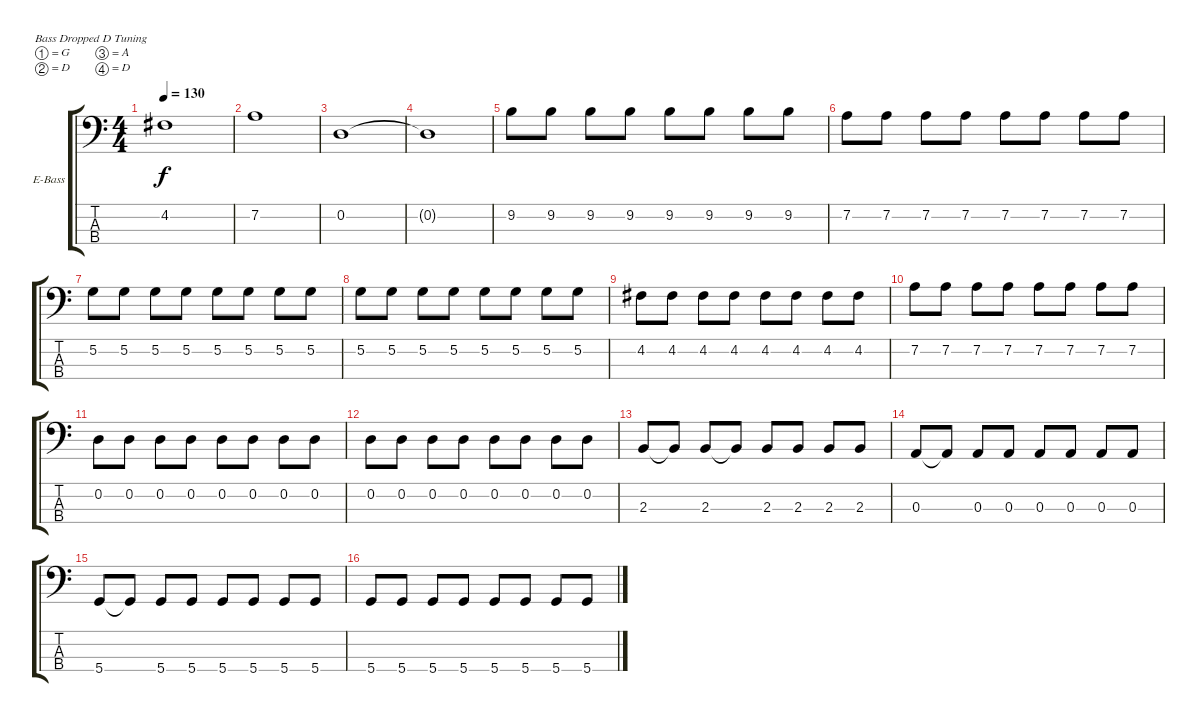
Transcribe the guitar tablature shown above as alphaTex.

\bracketExtendMode groupsimilarinstruments
\firstSystemTrackNameOrientation horizontal
\otherSystemsTrackNameOrientation horizontal
\track ("Bass" "E-Bass") {instrument electricbassfinger}
\staff {score tabs}
\tuning (G2 D2 A1 D1)
\ts (4 4)
\tempo 130
\clef f4
\ks c
4.2.1{dy f} |
7.2.1 |
0.2.1 |
0.2{t}.1 |
9.2.8 9.2.8 9.2.8 9.2.8 9.2.8 9.2.8 9.2.8 9.2.8 |
7.2.8 7.2.8 7.2.8 7.2.8 7.2.8 7.2.8 7.2.8 7.2.8 |
5.2.8 5.2.8 5.2.8 5.2.8 5.2.8 5.2.8 5.2.8 5.2.8 |
5.2.8 5.2.8 5.2.8 5.2.8 5.2.8 5.2.8 5.2.8 5.2.8 |
4.2.8 4.2.8 4.2.8 4.2.8 4.2.8 4.2.8 4.2.8 4.2.8 |
7.2.8 7.2.8 7.2.8 7.2.8 7.2.8 7.2.8 7.2.8 7.2.8 |
0.2.8 0.2.8 0.2.8 0.2.8 0.2.8 0.2.8 0.2.8 0.2.8 |
0.2.8 0.2.8 0.2.8 0.2.8 0.2.8 0.2.8 0.2.8 0.2.8 |
2.3.8 2.3{t}.8 2.3.8 2.3{t}.8 2.3.8 2.3.8 2.3.8 2.3.8 |
0.3.8 0.3{t}.8 0.3.8 0.3.8 0.3.8 0.3.8 0.3.8 0.3.8 |
5.4.8 5.4{t}.8 5.4.8 5.4.8 5.4.8 5.4.8 5.4.8 5.4.8 |
5.4.8 5.4.8 5.4.8 5.4.8 5.4.8 5.4.8 5.4.8 5.4.8
